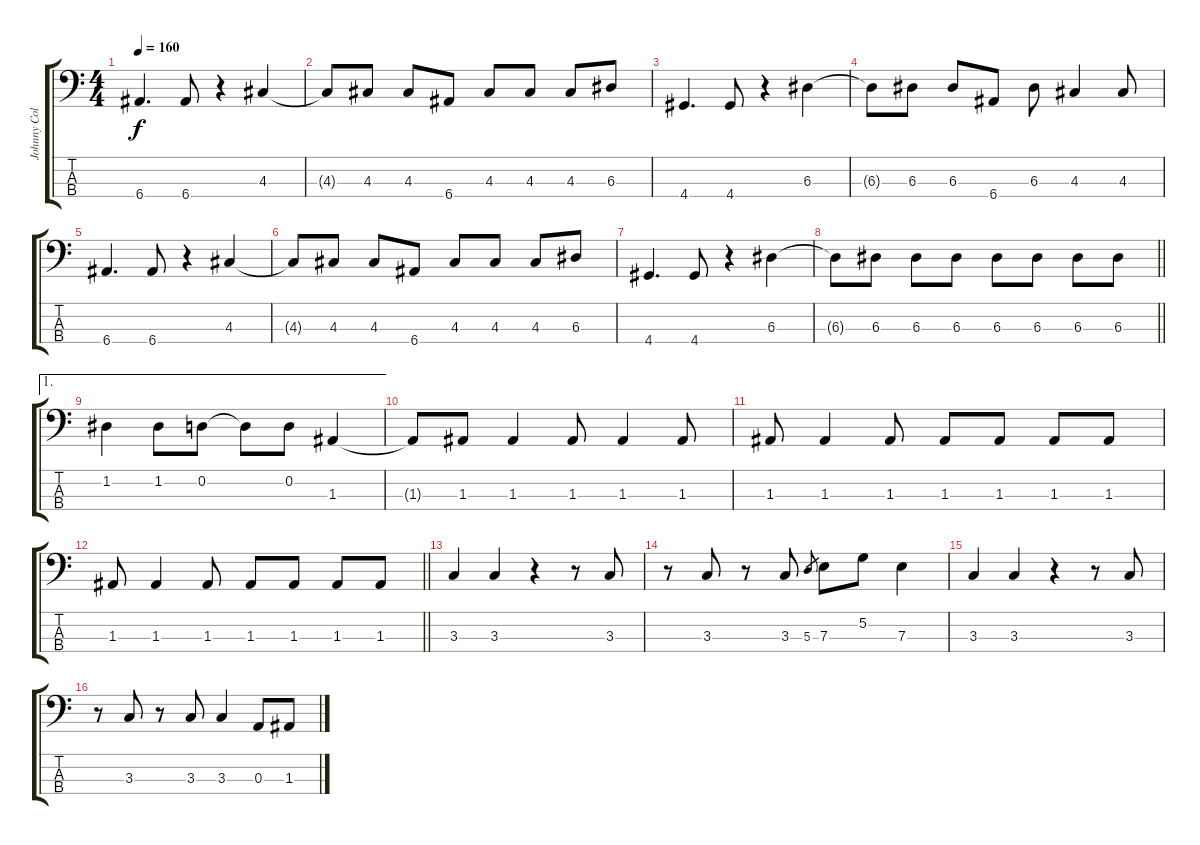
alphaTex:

\track ("Johnny Colt " "Johnny Col") {instrument electricbassfinger}
\staff {score tabs}
\tuning (G2 D2 A1 E1) {hide}
\ts (4 4)
\tempo 160
\clef f4
\ks c
6.4.4{d dy f} 6.4.8 r.4 4.3.4 |
4.3{t}.8 4.3.8 4.3.8 6.4.8 4.3.8 4.3.8 4.3.8 6.3.8 |
4.4.4{d} 4.4.8 r.4 6.3.4 |
6.3{t}.8 6.3.8 6.3.8 6.4.8 6.3.8 4.3.4 4.3.8 |
6.4.4{d} 6.4.8 r.4 4.3.4 |
4.3{t}.8 4.3.8 4.3.8 6.4.8 4.3.8 4.3.8 4.3.8 6.3.8 |
4.4.4{d} 4.4.8 r.4 6.3.4 |
\barLineRight lightlight
6.3{t}.8 6.3.8 6.3.8 6.3.8 6.3.8 6.3.8 6.3.8 6.3.8 |
\ae 1
1.2.4 1.2.8 0.2.8 0.2{t}.8 0.2.8 1.3.4 |
1.3{t}.8 1.3.8 1.3.4 1.3.8 1.3.4 1.3.8 |
1.3.8 1.3.4 1.3.8 1.3.8 1.3.8 1.3.8 1.3.8 |
\barLineRight lightlight
1.3.8 1.3.4 1.3.8 1.3.8 1.3.8 1.3.8 1.3.8 |
3.3.4 3.3.4 r.4 r.8 3.3.8 |
r.8 3.3.8 r.8 3.3.8 5.3.8{gr} 7.3.8 5.2.8 7.3.4 |
3.3.4 3.3.4 r.4 r.8 3.3.8 |
r.8 3.3.8 r.8 3.3.8 3.3.4 0.3.8 1.3.8
